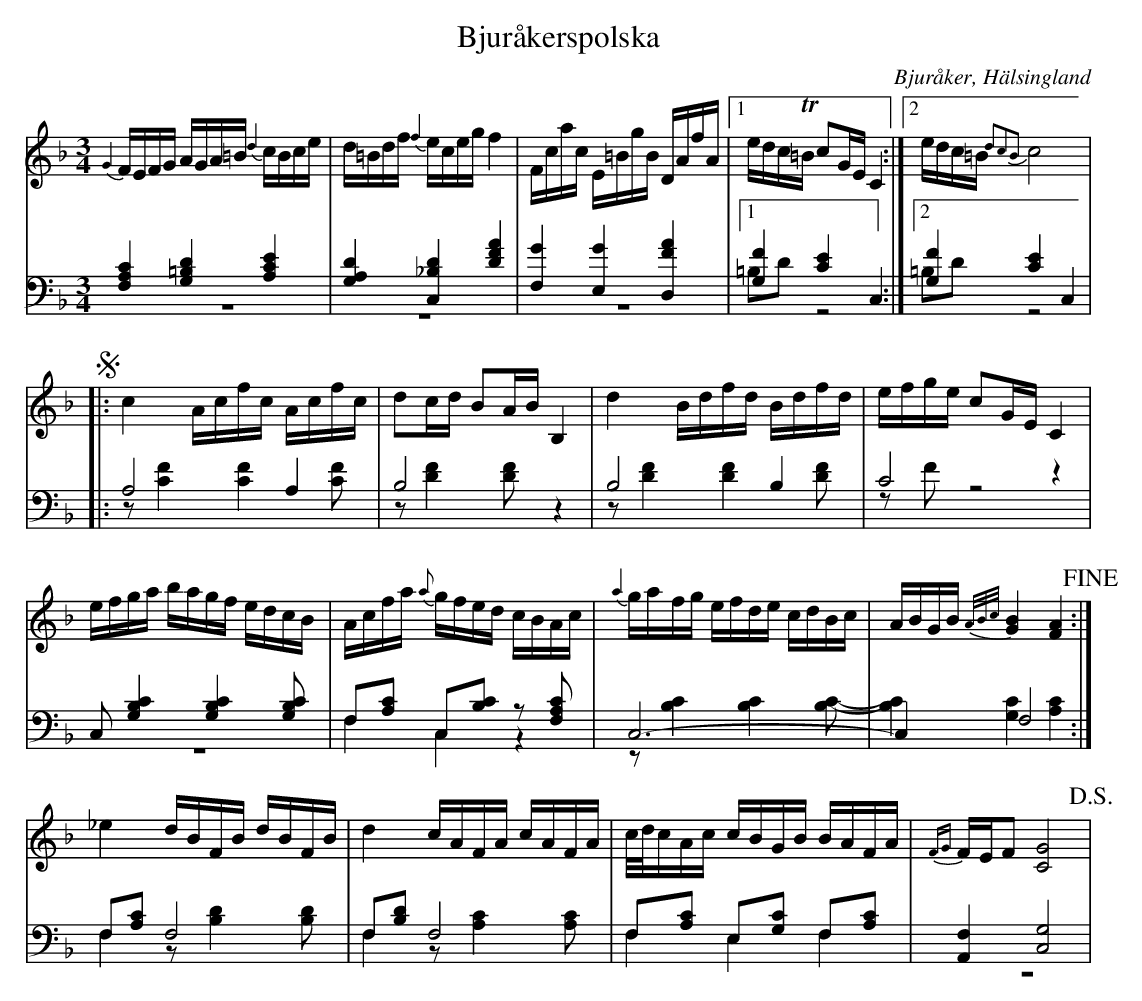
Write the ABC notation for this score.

X:1
T: Bjuråkerspolska
O: Bjuråker, Hälsingland
M: 3/4
L: 1/16
K: F
V:1
V:2
V:3 merge
V:1
{G2}FEFG AGA=B {d2}cBce|d=Bdf {f2}eceg f4|Fcac E=BgB DAfA|1 edcT=B c2GE C4:|2 edc=B {d2c2B2}c8 |
!segno! |:c4 Acfc Acfc|d2cd B2AB B,4|d4 Bdfd Bdfd|efge c2GE C4|
efga bagf edcB|Acfa {a}gfed cBAc|{a2}gafg efde cdBc|ABGB {A/B/c/}[G4B4] [F4A4] !fine!:|
_e4 dBFB dBFB|d4 cAFA cAFA|c/d/cAc cBGB BAFA|{FG}FEF2 [C8G8] !D.S.!|
V:2 clef=bass
[F,4A,4C4] [G,4=B,4D4] [A,4C4E4]|[G,4A,4D4] [C,4_B,4D4] [D4F4A4]|[F,4G4] [E,4G4] [D,4F4A4]|1 [G,4F4] [C4E4] C,4:|2 [G,4F4] [C4E4] C,4 |
|:A,8 A,4|B,8 z4|B,8  B,4|C8 z4|
C,2 [G,4B,4C4] [G,4B,4C4] [G,2B,2C2]|F,2[A,2C2] C,2[B,2C2] z2 [F,2A,2C2]|C,12-|C,4 F,8:|
F,2[A,2C2] F,8|F,2[B,2D2] F,8|F,2[A,2C2] E,2[G,2C2] F,2[A,2C2]|[A,,4F,4] [C,8G,8] |
V:3 clef=bass
z12|z12|z12|1 =B,2D2 z8:|2 =B,2D2 z8|
|:z2 [C4F4] [C4F4] [C2F2]|z2 [D4F4] [D2F2] z4|z2 [D4F4] [D4F4] [D2F2]|z2 F2 z8|
z12|F,4 C,4 z4|z2 [B,4C4] [B,4C4] [B,2C2]-|[B,4C4] [G,4C4] [A,4C4]:|
F,4 z2 [B,4D4] [B,2D2]|F,4 z2 [A,4C4] [A,2C2]|F,4 E,4 F,4|z12|
